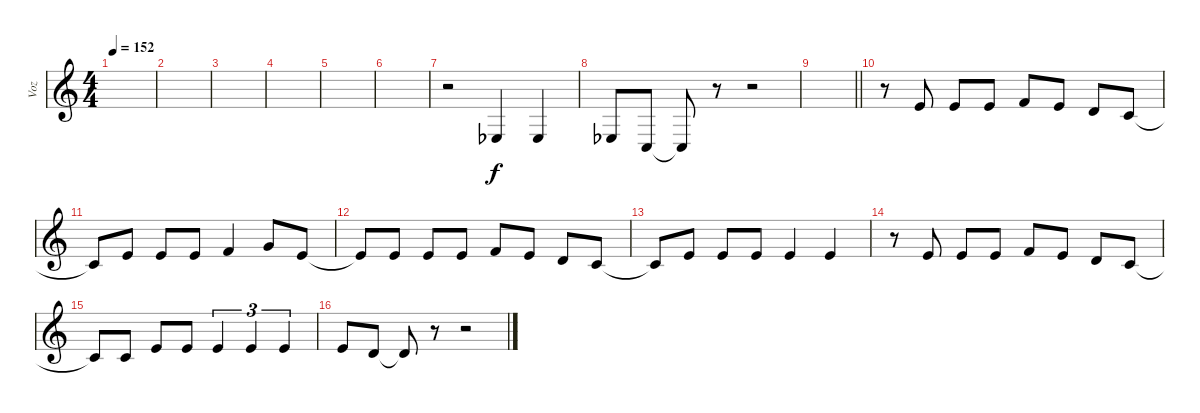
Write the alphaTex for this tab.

\track ("Voz" "Voz") {instrument choiraahs}
\staff {score}
\tuning (E4 B3 G3 D3 A2 E2) {hide}
\ts (4 4)
\tempo 152
\clef g2
\ks c
|
|
|
|
|
|
r.2 1.4{acc b}.4 1.4{acc b}.4 |
1.4{acc b}.8 3.5.8 3.5{t}.8{dy f} r.8 r.2 |
\barLineRight lightlight
|
r.8 0.1.8 0.1.8 0.1.8 1.1.8 0.1.8 3.2.8 1.2.8 |
1.2{t}.8 0.1.8 0.1.8 0.1.8 1.1.4 8.2.8 0.1.8 |
0.1{t}.8 0.1.8 0.1.8 0.1.8 1.1.8 0.1.8 3.2.8 1.2.8 |
1.2{t}.8 0.1.8 0.1.8 0.1.8 0.1.4 0.1.4 |
r.8 0.1.8 0.1.8 0.1.8 1.1.8 0.1.8 3.2.8 1.2.8 |
1.2{t}.8 1.2.8 0.1.8 0.1.8 0.1.4{tu (3 2)} 0.1.4{tu (3 2)} 0.1.4{tu (3 2)} |
0.1.8 3.2.8 3.2{t}.8 r.8 r.2
